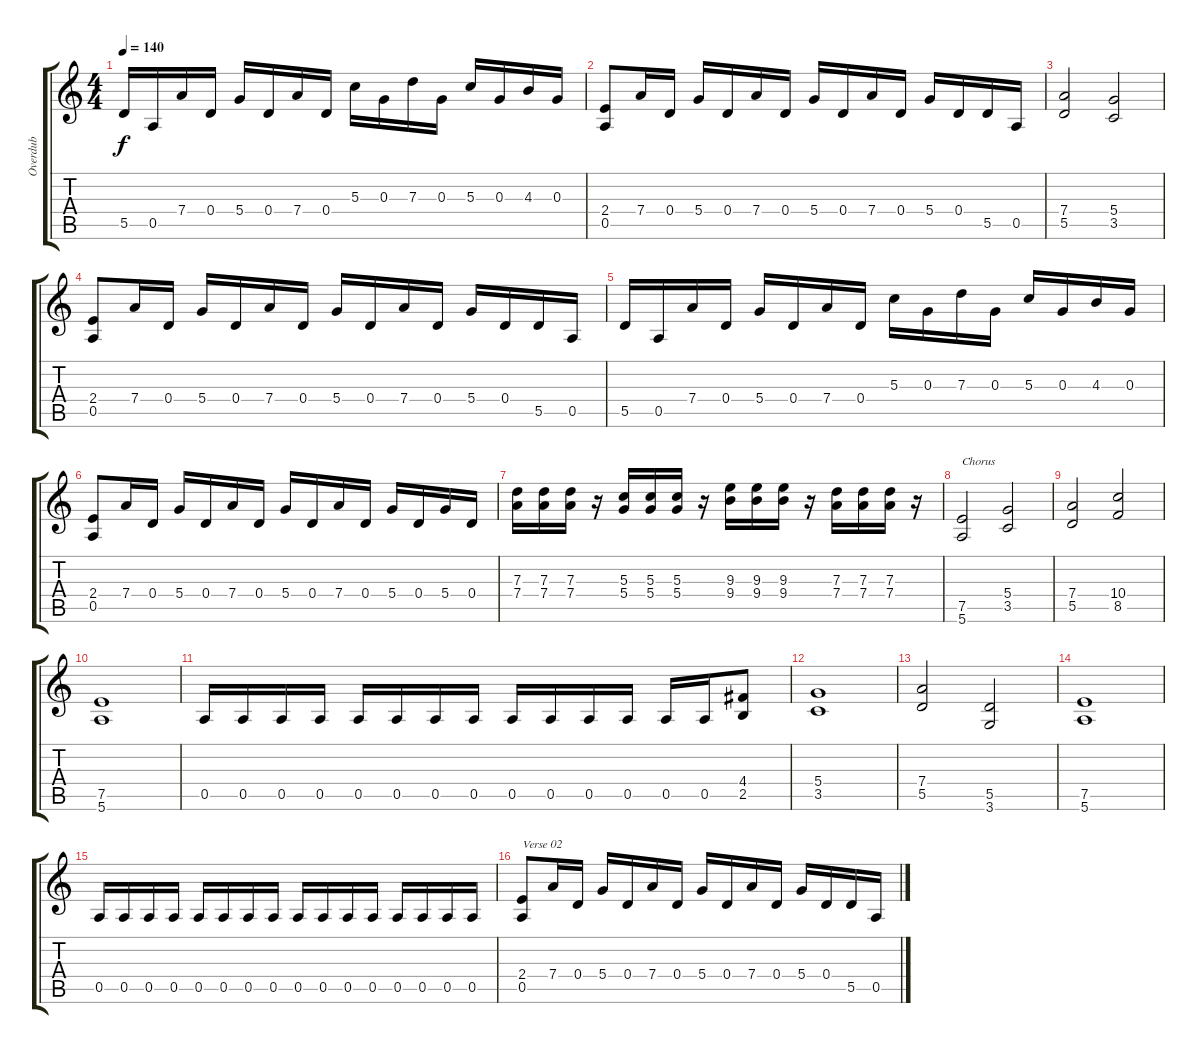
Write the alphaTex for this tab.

\track ("Overdub" "Overdub") {instrument distortionguitar}
\staff {score tabs}
\tuning (E4 B3 G3 D3 A2 E2) {hide}
\ts (4 4)
\tempo 140
\clef g2
\ks c
5.5.16{dy f} 0.5.16 7.4.16 0.4.16 5.4.16 0.4.16 7.4.16 0.4.16 5.3.16 0.3.16 7.3.16 0.3.16 5.3.16 0.3.16 4.3.16 0.3.16 |
(2.4 0.5).8 7.4.16 0.4.16 5.4.16 0.4.16 7.4.16 0.4.16 5.4.16 0.4.16 7.4.16 0.4.16 5.4.16 0.4.16 5.5.16 0.5.16 |
(7.4 5.5).2 (5.4 3.5).2 |
(2.4 0.5).8 7.4.16 0.4.16 5.4.16 0.4.16 7.4.16 0.4.16 5.4.16 0.4.16 7.4.16 0.4.16 5.4.16 0.4.16 5.5.16 0.5.16 |
5.5.16 0.5.16 7.4.16 0.4.16 5.4.16 0.4.16 7.4.16 0.4.16 5.3.16 0.3.16 7.3.16 0.3.16 5.3.16 0.3.16 4.3.16 0.3.16 |
(2.4 0.5).8 7.4.16 0.4.16 5.4.16 0.4.16 7.4.16 0.4.16 5.4.16 0.4.16 7.4.16 0.4.16 5.4.16 0.4.16 5.4.16 0.4.16 |
(7.3 7.4).16 (7.3 7.4).16 (7.3 7.4).16 r.16 (5.3 5.4).16 (5.3 5.4).16 (5.3 5.4).16 r.16 (9.3 9.4).16 (9.3 9.4).16 (9.3 9.4).16 r.16 (7.3 7.4).16 (7.3 7.4).16 (7.3 7.4).16 r.16 |
(7.5 5.6).2{txt "Chorus"} (5.4 3.5).2 |
(7.4 5.5).2 (10.4 8.5).2 |
(7.5 5.6).1 |
0.5.16 0.5.16 0.5.16 0.5.16 0.5.16 0.5.16 0.5.16 0.5.16 0.5.16 0.5.16 0.5.16 0.5.16 0.5.16 0.5.16 (4.4 2.5).8 |
(5.4 3.5).1 |
(7.4 5.5).2 (5.5 3.6).2 |
(7.5 5.6).1 |
0.5.16 0.5.16 0.5.16 0.5.16 0.5.16 0.5.16 0.5.16 0.5.16 0.5.16 0.5.16 0.5.16 0.5.16 0.5.16 0.5.16 0.5.16 0.5.16 |
(2.4 0.5).8{txt "Verse 02"} 7.4.16 0.4.16 5.4.16 0.4.16 7.4.16 0.4.16 5.4.16 0.4.16 7.4.16 0.4.16 5.4.16 0.4.16 5.5.16 0.5.16
